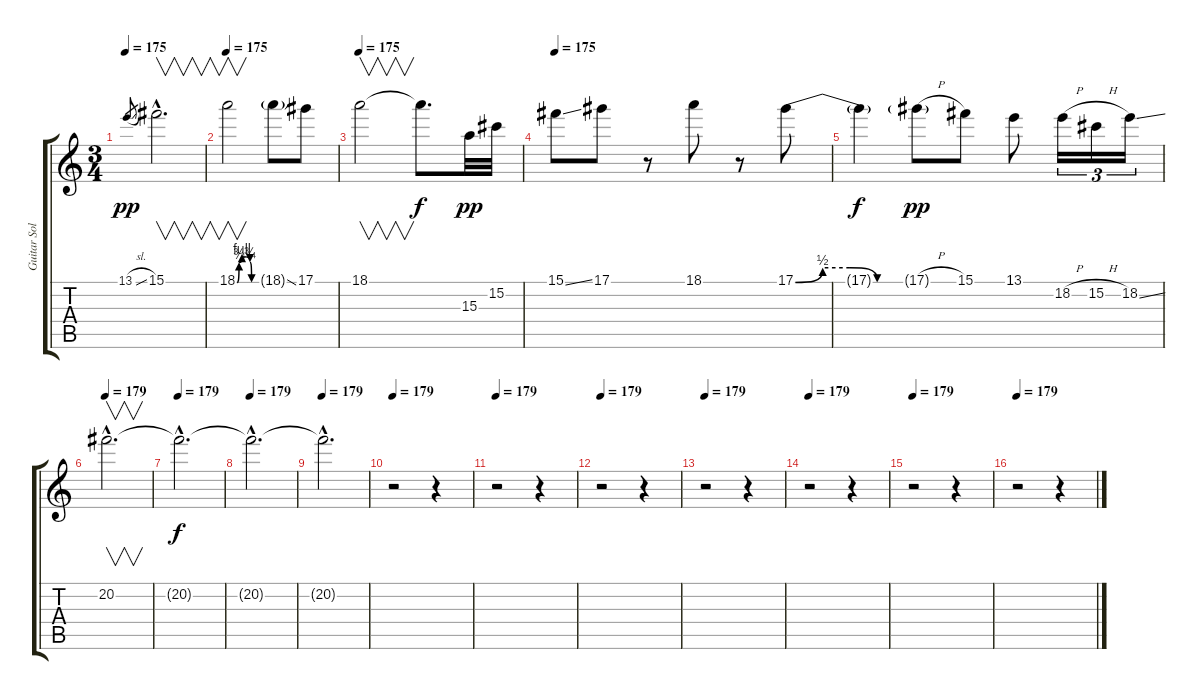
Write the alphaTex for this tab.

\track ("Guitar Solo & Harmony" "Guitar Sol") {instrument distortionguitar}
\staff {score tabs}
\tuning (Eb4 Bb3 Gb3 Db3 Ab2 Eb2) {hide}
\ts (3 4)
\tempo 175
\clef g2
\ks c
13.1{sl}.8{gr dy pp} 15.1{hac}.2{v d} |
\tempo 175
18.1{be (custom 0 0 6 3 15 4 30 4 40 3 45 0 60 0)}.2{v} 18.1{ss g}.8 17.1.8 |
\tempo 175
18.1.2{v} 18.1{t}.8{d dy f} 15.3.32{dy pp} 15.2.32 |
\tempo 175
15.1{ss}.8 17.1.8 r.8 18.1.8 r.8 17.1{be (custom 0 0 15 2 30 2 45 0 60 0)}.8 |
17.1{t}.4{dy f} 17.1{h g}.8{dy pp} 15.1.8 13.1.8 18.2{h}.16{tu (3 2)} 15.2{h}.16{tu (3 2)} 18.2{ss}.16{tu (3 2)} |
\tempo 179
20.2{hac}.2{v d} |
\tempo 179
20.2{hac t}.2{d dy f} |
\tempo 179
20.2{hac t}.2{d} |
\tempo 179
20.2{hac t}.2{d} |
\tempo 179
r.2 r.4 |
\tempo 179
r.2 r.4 |
\tempo 179
r.2 r.4 |
\tempo 179
r.2 r.4 |
\tempo 179
r.2 r.4 |
\tempo 179
r.2 r.4 |
\tempo 179
r.2 r.4
